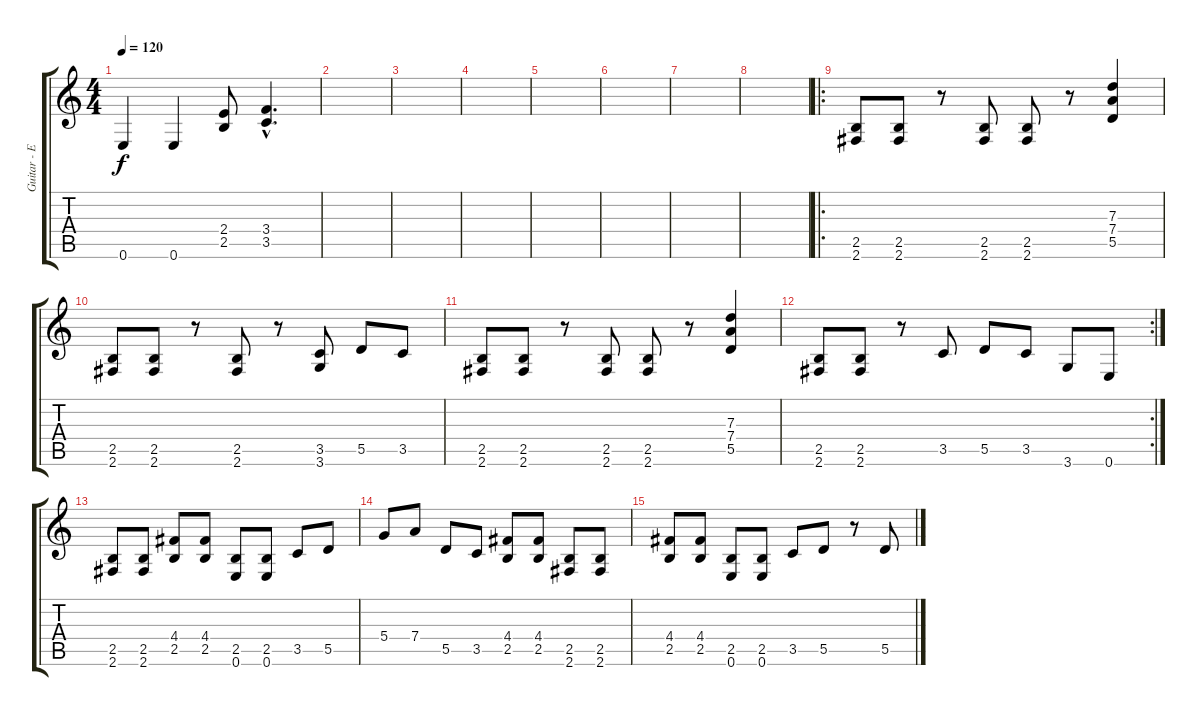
\track ("Guitar - Electric" "Guitar - E") {instrument distortionguitar}
\staff {score tabs}
\tuning (E4 B3 G3 D3 A2 E2) {hide}
\ts (4 4)
\tempo 120
\clef g2
\ks c
0.6.4{dy f} 0.6.4 (2.4 2.5).8 (3.4{hac} 3.5{hac}).4{d} |
|
|
|
|
|
|
|
\ro
(2.5 2.6).8{volume 16} (2.5 2.6).8 r.8 (2.5 2.6).8 (2.5 2.6).8 r.8 (7.3 7.4 5.5).4 |
(2.5 2.6).8 (2.5 2.6).8 r.8 (2.5 2.6).8 r.8 (3.5 3.6).8 5.5.8 3.5.8 |
(2.5 2.6).8 (2.5 2.6).8 r.8 (2.5 2.6).8 (2.5 2.6).8 r.8 (7.3 7.4 5.5).4 |
\rc 2
(2.5 2.6).8 (2.5 2.6).8 r.8 3.5.8 5.5.8 3.5.8 3.6.8 0.6.8 |
(2.5 2.6).8 (2.5 2.6).8 (4.4 2.5).8 (4.4 2.5).8 (2.5 0.6).8 (2.5 0.6).8 3.5.8 5.5.8 |
5.4.8 7.4.8 5.5.8 3.5.8 (4.4 2.5).8 (4.4 2.5).8 (2.5 2.6).8 (2.5 2.6).8 |
(4.4 2.5).8 (4.4 2.5).8 (2.5 0.6).8 (2.5 0.6).8 3.5.8 5.5.8 r.8 5.5.8
